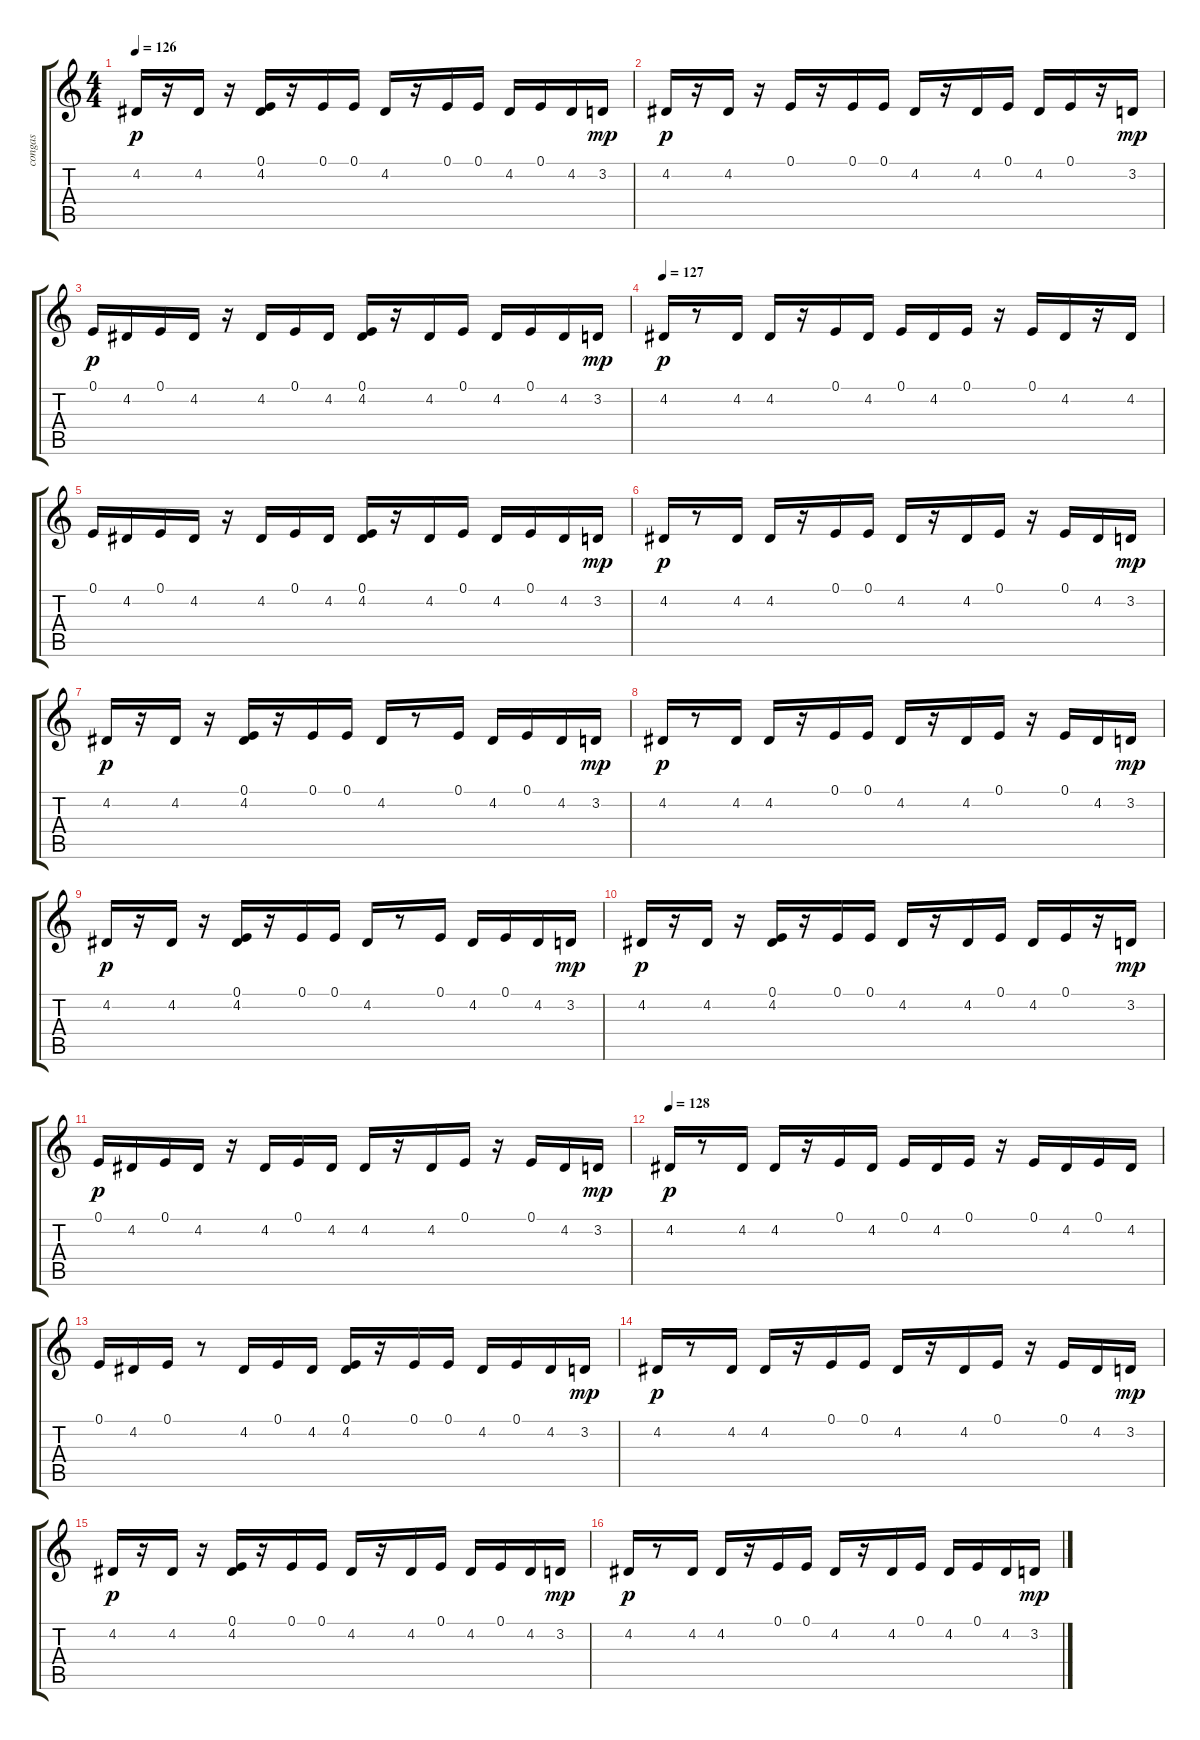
\track ("congas  " "congas  ") {instrument acousticgrandpiano}
\staff {score tabs}
\tuning (E4 B3 G3 D3 A2 E2) {hide}
\ts (4 4)
\tempo 126
\clef g2
\ks c
4.2.16{dy p} r.16 4.2.16 r.16 (0.1 4.2).16 r.16 0.1.16 0.1.16 4.2.16 r.16 0.1.16 0.1.16 4.2.16 0.1.16 4.2.16 3.2.16{dy mp} |
4.2.16{dy p} r.16 4.2.16 r.16 0.1.16 r.16 0.1.16 0.1.16 4.2.16 r.16 4.2.16 0.1.16 4.2.16 0.1.16 r.16 3.2.16{dy mp} |
0.1.16{dy p} 4.2.16 0.1.16 4.2.16 r.16 4.2.16 0.1.16 4.2.16 (0.1 4.2).16 r.16 4.2.16 0.1.16 4.2.16 0.1.16 4.2.16 3.2.16{dy mp} |
\tempo 127
4.2.16{dy p} r.8 4.2.16 4.2.16 r.16 0.1.16 4.2.16 0.1.16 4.2.16 0.1.16 r.16 0.1.16 4.2.16 r.16 4.2.16 |
0.1.16 4.2.16 0.1.16 4.2.16 r.16 4.2.16 0.1.16 4.2.16 (0.1 4.2).16 r.16 4.2.16 0.1.16 4.2.16 0.1.16 4.2.16 3.2.16{dy mp} |
4.2.16{dy p} r.8 4.2.16 4.2.16 r.16 0.1.16 0.1.16 4.2.16 r.16 4.2.16 0.1.16 r.16 0.1.16 4.2.16 3.2.16{dy mp} |
4.2.16{dy p} r.16 4.2.16 r.16 (0.1 4.2).16 r.16 0.1.16 0.1.16 4.2.16 r.8 0.1.16 4.2.16 0.1.16 4.2.16 3.2.16{dy mp} |
4.2.16{dy p} r.8 4.2.16 4.2.16 r.16 0.1.16 0.1.16 4.2.16 r.16 4.2.16 0.1.16 r.16 0.1.16 4.2.16 3.2.16{dy mp} |
4.2.16{dy p} r.16 4.2.16 r.16 (0.1 4.2).16 r.16 0.1.16 0.1.16 4.2.16 r.8 0.1.16 4.2.16 0.1.16 4.2.16 3.2.16{dy mp} |
4.2.16{dy p} r.16 4.2.16 r.16 (0.1 4.2).16 r.16 0.1.16 0.1.16 4.2.16 r.16 4.2.16 0.1.16 4.2.16 0.1.16 r.16 3.2.16{dy mp} |
0.1.16{dy p} 4.2.16 0.1.16 4.2.16 r.16 4.2.16 0.1.16 4.2.16 4.2.16 r.16 4.2.16 0.1.16 r.16 0.1.16 4.2.16 3.2.16{dy mp} |
\tempo 128
4.2.16{dy p} r.8 4.2.16 4.2.16 r.16 0.1.16 4.2.16 0.1.16 4.2.16 0.1.16 r.16 0.1.16 4.2.16 0.1.16 4.2.16 |
0.1.16 4.2.16 0.1.16 r.8 4.2.16 0.1.16 4.2.16 (0.1 4.2).16 r.16 0.1.16 0.1.16 4.2.16 0.1.16 4.2.16 3.2.16{dy mp} |
4.2.16{dy p} r.8 4.2.16 4.2.16 r.16 0.1.16 0.1.16 4.2.16 r.16 4.2.16 0.1.16 r.16 0.1.16 4.2.16 3.2.16{dy mp} |
4.2.16{dy p} r.16 4.2.16 r.16 (0.1 4.2).16 r.16 0.1.16 0.1.16 4.2.16 r.16 4.2.16 0.1.16 4.2.16 0.1.16 4.2.16 3.2.16{dy mp} |
4.2.16{dy p} r.8 4.2.16 4.2.16 r.16 0.1.16 0.1.16 4.2.16 r.16 4.2.16 0.1.16 4.2.16 0.1.16 4.2.16 3.2.16{dy mp}
